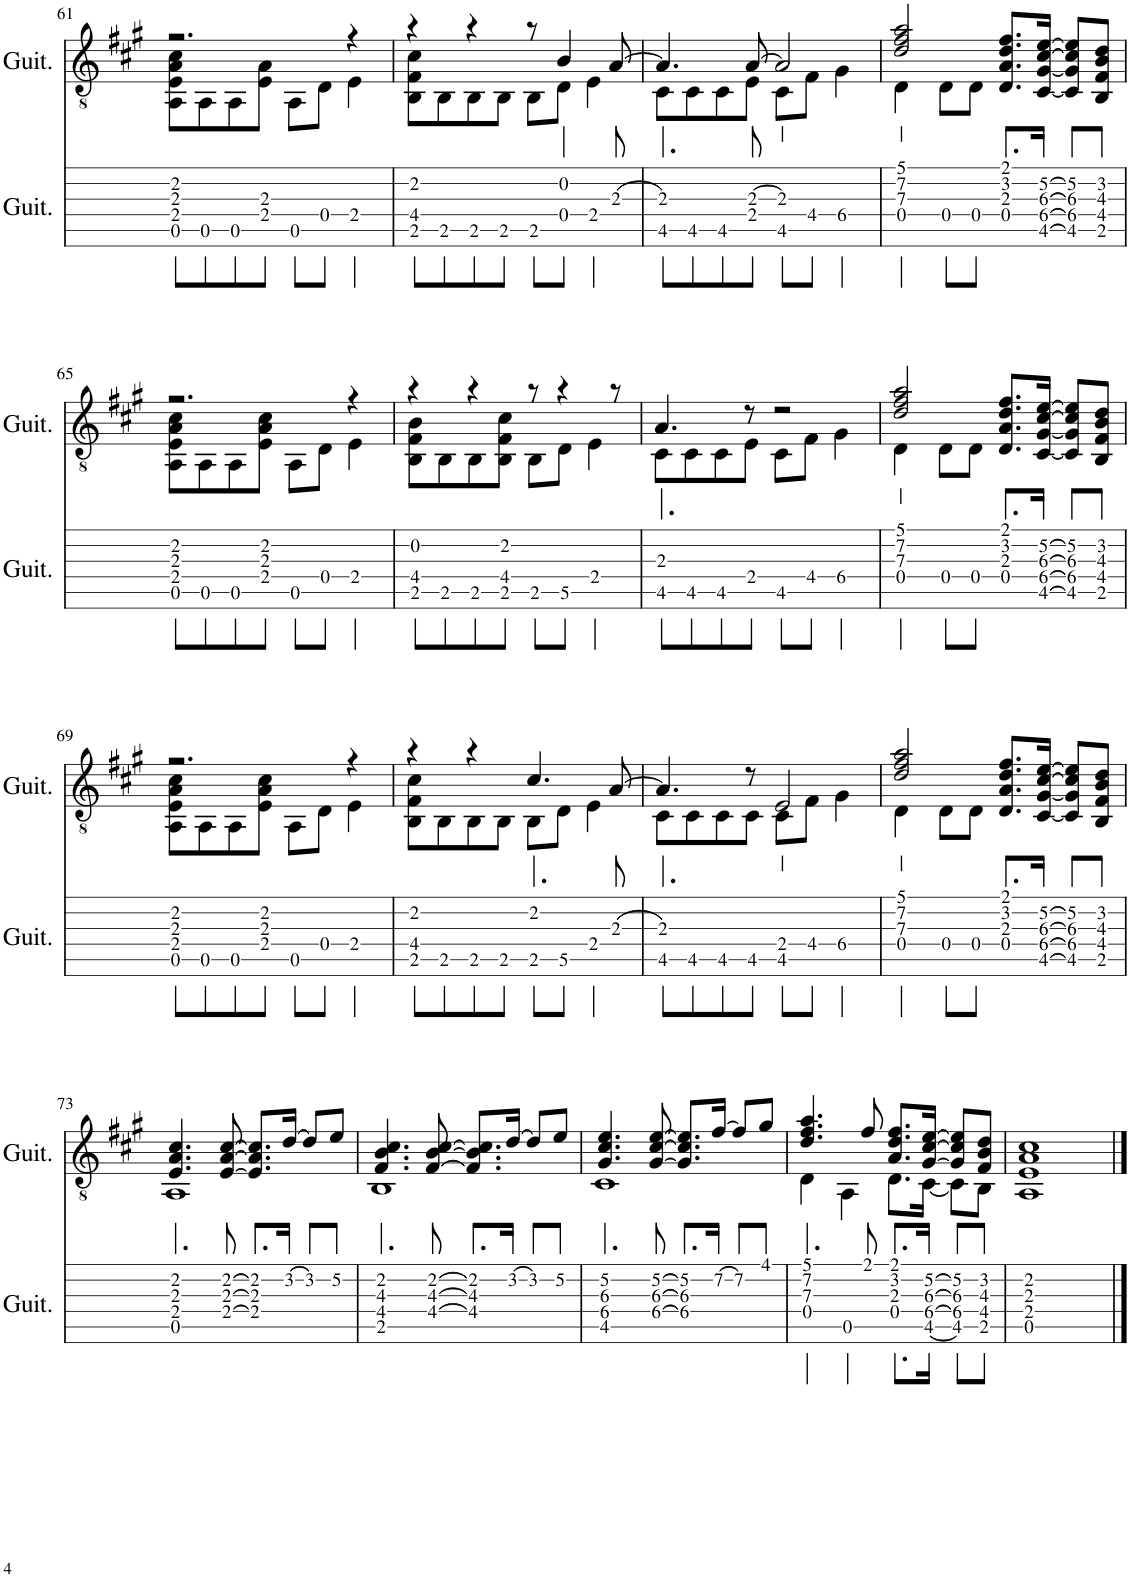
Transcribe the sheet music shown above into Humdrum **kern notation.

**kern	**kern
*part2	*part1
*staff2	*staff1
*I"Guitarra clásica	*I"Guitarra clásica
*I'Guit.	*I'Guit.
!!LO:PB:g=z
*	*clefGv2
*k[f#c#g#]	*k[f#c#g#]
*M4/4	*M4/4
=61	=61
*^	*^
2.r	8AA\ 8E\ 8A\ 8c#\L	2.r	8AA\ 8E\ 8A\ 8c#\L
.	8AA\	.	8AA\
.	8AA\	.	8AA\
.	8E\ 8A\J	.	8E\ 8A\J
.	8AA\L	.	8AA\L
.	8D\J	.	8D\J
4r	4E\	4r	4E\
=62	=62	=62	=62
4r	8BB\ 8F#\ 8c#\L	4r	8BB\ 8F#\ 8c#\L
.	8BB\	.	8BB\
4r	8BB\	4r	8BB\
.	8BB\J	.	8BB\J
8r	8BB\L	8r	8BB\L
4B/	8D\J	4B/	8D\J
.	4E\	.	4E\
[8A/	.	[8A/	.
=63	=63	=63	=63
4.A/]	8C#\L	4.A/]	8C#\L
.	8C#\	.	8C#\
.	8C#\	.	8C#\
[8A/	8E\J	[8A/	8E\J
2A/]	8C#\L	2A/]	8C#\L
.	8F#\J	.	8F#\J
.	4G#\	.	4G#\
=64	=64	=64	=64
2d/ 2f#/ 2a/	4D\	2d/ 2f#/ 2a/	4D\
.	8D\L	.	8D\L
.	8D\J	.	8D\J
8.D/ 8.A/ 8.d/ 8.f#/L	2ryy	8.D/ 8.A/ 8.d/ 8.f#/L	2ryy
[16C#/ [16G#/ [16c#/ [16e/Jk	.	[16C#/ [16G#/ [16c#/ [16e/Jk	.
8C#/] 8G#/] 8c#/] 8e/]L	.	8C#/] 8G#/] 8c#/] 8e/]L	.
8BB/ 8F#/ 8B/ 8d/J	.	8BB/ 8F#/ 8B/ 8d/J	.
!!LO:LB:g=z	!!
=65	=65	=65	=65
2.r	8AA\ 8E\ 8A\ 8c#\L	2.r	8AA\ 8E\ 8A\ 8c#\L
.	8AA\	.	8AA\
.	8AA\	.	8AA\
.	8E\ 8A\ 8c#\J	.	8E\ 8A\ 8c#\J
.	8AA\L	.	8AA\L
.	8D\J	.	8D\J
4r	4E\	4r	4E\
=66	=66	=66	=66
4r	8BB\ 8F#\ 8B\L	4r	8BB\ 8F#\ 8B\L
.	8BB\	.	8BB\
4r	8BB\	4r	8BB\
.	8BB\ 8F#\ 8c#\J	.	8BB\ 8F#\ 8c#\J
8r	8BB\L	8r	8BB\L
4r	8D\J	4r	8D\J
.	4E\	.	4E\
8r	.	8r	.
=67	=67	=67	=67
4.A/	8C#\L	4.A/	8C#\L
.	8C#\	.	8C#\
.	8C#\	.	8C#\
8r	8E\J	8r	8E\J
2r	8C#\L	2r	8C#\L
.	8F#\J	.	8F#\J
.	4G#\	.	4G#\
=68	=68	=68	=68
2d/ 2f#/ 2a/	4D\	2d/ 2f#/ 2a/	4D\
.	8D\L	.	8D\L
.	8D\J	.	8D\J
8.D/ 8.A/ 8.d/ 8.f#/L	2ryy	8.D/ 8.A/ 8.d/ 8.f#/L	2ryy
[16C#/ [16G#/ [16c#/ [16e/Jk	.	[16C#/ [16G#/ [16c#/ [16e/Jk	.
8C#/] 8G#/] 8c#/] 8e/]L	.	8C#/] 8G#/] 8c#/] 8e/]L	.
8BB/ 8F#/ 8B/ 8d/J	.	8BB/ 8F#/ 8B/ 8d/J	.
!!LO:LB:g=z	!!
=69	=69	=69	=69
2.r	8AA\ 8E\ 8A\ 8c#\L	2.r	8AA\ 8E\ 8A\ 8c#\L
.	8AA\	.	8AA\
.	8AA\	.	8AA\
.	8E\ 8A\ 8c#\J	.	8E\ 8A\ 8c#\J
.	8AA\L	.	8AA\L
.	8D\J	.	8D\J
4r	4E\	4r	4E\
=70	=70	=70	=70
4r	8BB\ 8F#\ 8c#\L	4r	8BB\ 8F#\ 8c#\L
.	8BB\	.	8BB\
4r	8BB\	4r	8BB\
.	8BB\J	.	8BB\J
4.c#/	8BB\L	4.c#/	8BB\L
.	8D\J	.	8D\J
.	4E\	.	4E\
[8A/	.	[8A/	.
=71	=71	=71	=71
4.A/]	8C#\L	4.A/]	8C#\L
.	8C#\	.	8C#\
.	8C#\	.	8C#\
8r	8C#\J	8r	8C#\J
2E/	8C#\L	2E/	8C#\L
.	8F#\J	.	8F#\J
.	4G#\	.	4G#\
=72	=72	=72	=72
2d/ 2f#/ 2a/	4D\	2d/ 2f#/ 2a/	4D\
.	8D\L	.	8D\L
.	8D\J	.	8D\J
8.D/ 8.A/ 8.d/ 8.f#/L	2ryy	8.D/ 8.A/ 8.d/ 8.f#/L	2ryy
[16C#/ [16G#/ [16c#/ [16e/Jk	.	[16C#/ [16G#/ [16c#/ [16e/Jk	.
8C#/] 8G#/] 8c#/] 8e/]L	.	8C#/] 8G#/] 8c#/] 8e/]L	.
8BB/ 8F#/ 8B/ 8d/J	.	8BB/ 8F#/ 8B/ 8d/J	.
!!LO:LB:g=z	!!
=73	=73	=73	=73
4.E/ 4.A/ 4.c#/	1AA	4.E/ 4.A/ 4.c#/	1AA
[8E/ [8A/ [8c#/	.	[8E/ [8A/ [8c#/	.
8.E/] 8.A/] 8.c#/]L	.	8.E/] 8.A/] 8.c#/]L	.
[16d/Jk	.	[16d/Jk	.
8d/L]	.	8d/L]	.
8e/J	.	8e/J	.
=74	=74	=74	=74
4.F#/ 4.B/ 4.c#/	1BB	4.F#/ 4.B/ 4.c#/	1BB
[8F#/ [8B/ [8c#/	.	[8F#/ [8B/ [8c#/	.
8.F#/] 8.B/] 8.c#/]L	.	8.F#/] 8.B/] 8.c#/]L	.
[16d/Jk	.	[16d/Jk	.
8d/L]	.	8d/L]	.
8e/J	.	8e/J	.
=75	=75	=75	=75
4.G#/ 4.c#/ 4.e/	1C#	4.G#/ 4.c#/ 4.e/	1C#
[8G#/ [8c#/ [8e/	.	[8G#/ [8c#/ [8e/	.
8.G#/] 8.c#/] 8.e/]L	.	8.G#/] 8.c#/] 8.e/]L	.
[16f#/Jk	.	[16f#/Jk	.
8f#/L]	.	8f#/L]	.
8g#/J	.	8g#/J	.
=76	=76	=76	=76
4.d/ 4.f#/ 4.a/	4D\	4.d/ 4.f#/ 4.a/	4D\
.	4AA\	.	4AA\
8f#/	.	8f#/	.
8.A/ 8.d/ 8.f#/L	8.D\L	8.A/ 8.d/ 8.f#/L	8.D\L
[16G#/ [16c#/ [16e/Jk	[16C#\Jk	[16G#/ [16c#/ [16e/Jk	[16C#\Jk
8G#/] 8c#/] 8e/]L	8C#\L]	8G#/] 8c#/] 8e/]L	8C#\L]
8F#/ 8B/ 8d/J	8BB\J	8F#/ 8B/ 8d/J	8BB\J
=77	=77	=77	=77
1E 1A 1c#	1AA	1E 1A 1c#	1AA
*v	*v	*	*
*	*v	*v
==	==
*-	*-
